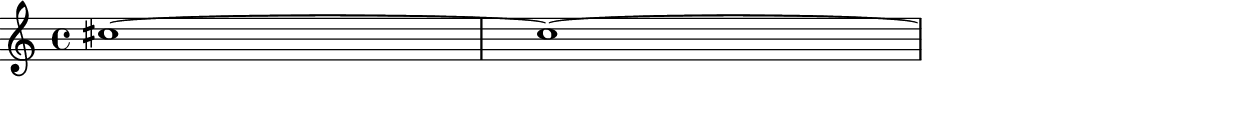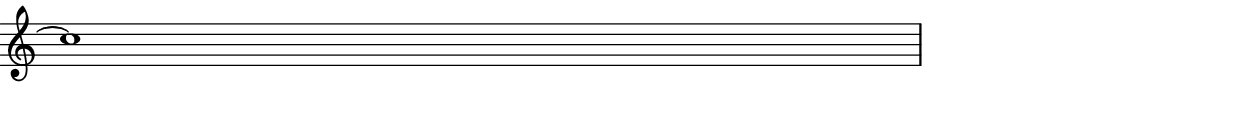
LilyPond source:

%% Generated by lilypond-book
%% Options: [exampleindent=10.16\mm,indent=0\mm,line-width=160\mm,paper-height=845.047\pt,paper-width=597.508\pt,papersize='(cons (* 597.508 pt) (* 845.047 pt))]
\include "lilypond-book-preamble.ly"


% ****************************************************************
% Start cut-&-pastable-section
% ****************************************************************

#(ly:set-option 'eps-box-padding 3.000000)



\paper {
  #(set-paper-size '(cons (* 597.508 pt) (* 845.047 pt)))
  indent = 0\mm
  line-width = 160\mm
  % offset the left padding, also add 1mm as lilypond creates cropped
  % images with a little space on the right
  line-width = #(- line-width (* mm  3.000000) (* mm 1))
}

\layout {
  
}




% ****************************************************************
% ly snippet:
% ****************************************************************
\sourcefilename "snippets/hiding-accidentals-on-tied-notes-at-the-start-of-a-new-system.ly"
\sourcefileline 0
%% DO NOT EDIT this file manually; it was automatically
%% generated from the LilyPond Wiki
%% (https://wiki.lilypond.community).
%%
%% Make any changes in the Wiki itself, or in
%% `Documentation/snippets/new/`, then run
%% `scripts/auxiliar/makelsr.pl`.
%%
%% This file is in the public domain.

\version "2.24.0"

\header {
%% Translation of GIT committish: a8a85e19654e46d725563e6deba44083ef137a2c
  texidocja = "
タイで繋がれた音符が改行した際の臨時記号を隠す方法を示しています。
"
  doctitleja = "タイで繋がれた音符が改行した際の臨時記号を隠す"

%% Translation of GIT committish: 2f3474d9af596d677ed5b7ce720ae4d0954a6b51
  texidocit = "
Questo frammento mostra come nascondere le alterazioni delle note unite alla figura precedente mediante una
legatura di valore all'inizio di un nuovo sistema

"
  doctitleit = "Nascondere le alterazioni delle note con legatura di valore all'inizio di un nuovo sistema"

%% Translation of GIT committish: 41a008e75e2fe29536406cdf0d71c32a4606f2b8
  texidocfr = "
Cet exemple illustre comment, lorsqu'une note affublée d'une altération
accidentelle est prolongée, ne pas répéter cette altération après un
saut de ligne.
"

  doctitlefr = "Non répétition de l'altération après saut de ligne sur liaison de prolongation"

%% Translation of GIT committish: 3103776eff283e358d36b123823dab8bc2dbeb44
  texidoces = "
Aquí se muestra la manera de ocultar las alteraciones de las notas
ligadas al comienzo de un sistema nuevo.

"
  doctitlees = "Ocultar las alteraciones sobre notas ligadas al principio de un sistema nuevo"

%% Translation of GIT committish: 8ffecf6be17c6ec2ff87cf31873121a8cce29b09
  texidocca = "
Aquí es mostra la manera d'ocultar les alteracions de les notes
lligades al començament d'uns sistema nou.

"
  doctitleca = "Ocultar les alteracions sobre notes lligades al principi d'un sistema nou"

  categories = "Pitches"

  texidoc = "
This shows how to hide accidentals on tied notes at the start of a new
system.
"

  doctitle = "Hiding accidentals on tied notes at the start of a new system"
} % begin verbatim


\relative c'' {
  \override Accidental.hide-tied-accidental-after-break = ##t
  cis1~ cis~
  \break
  cis
}



% ****************************************************************
% end ly snippet
% ****************************************************************
